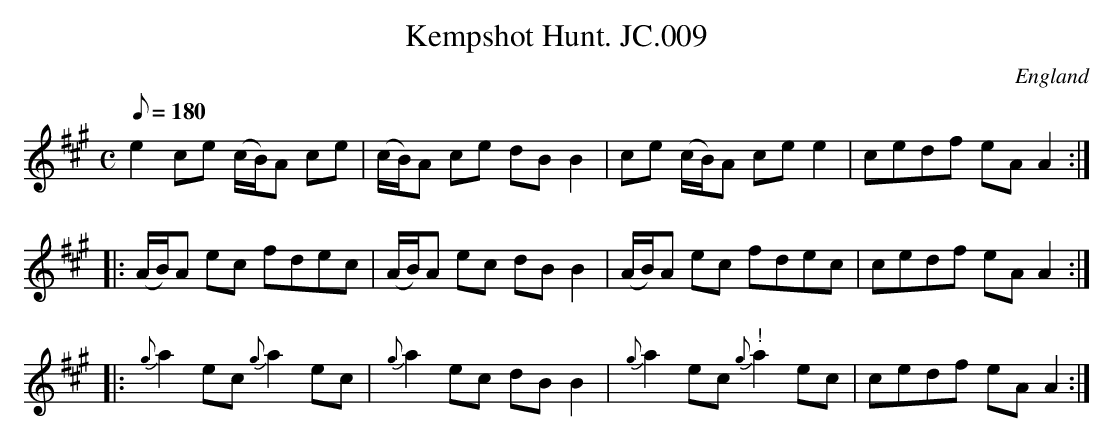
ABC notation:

X:1
T:Kempshot Hunt. JC.009
M:C
L:1/8
Q:180
O:England
K:A
e2ce (c/B/)A ce|(c/B/)A ce dB B2|ce (c/B/)A cee2|cedf eAA2:|!
|:(A/B/)A ec fdec|(A/B/)A ec dBB2|(A/B/)A ec fdec|cedf eAA2:|!
|:{g}a2ec {g}a2ec|{g}a2ec dBB2|{g}a2ec {g}"!"a2ec|cedf eAA2:|]
